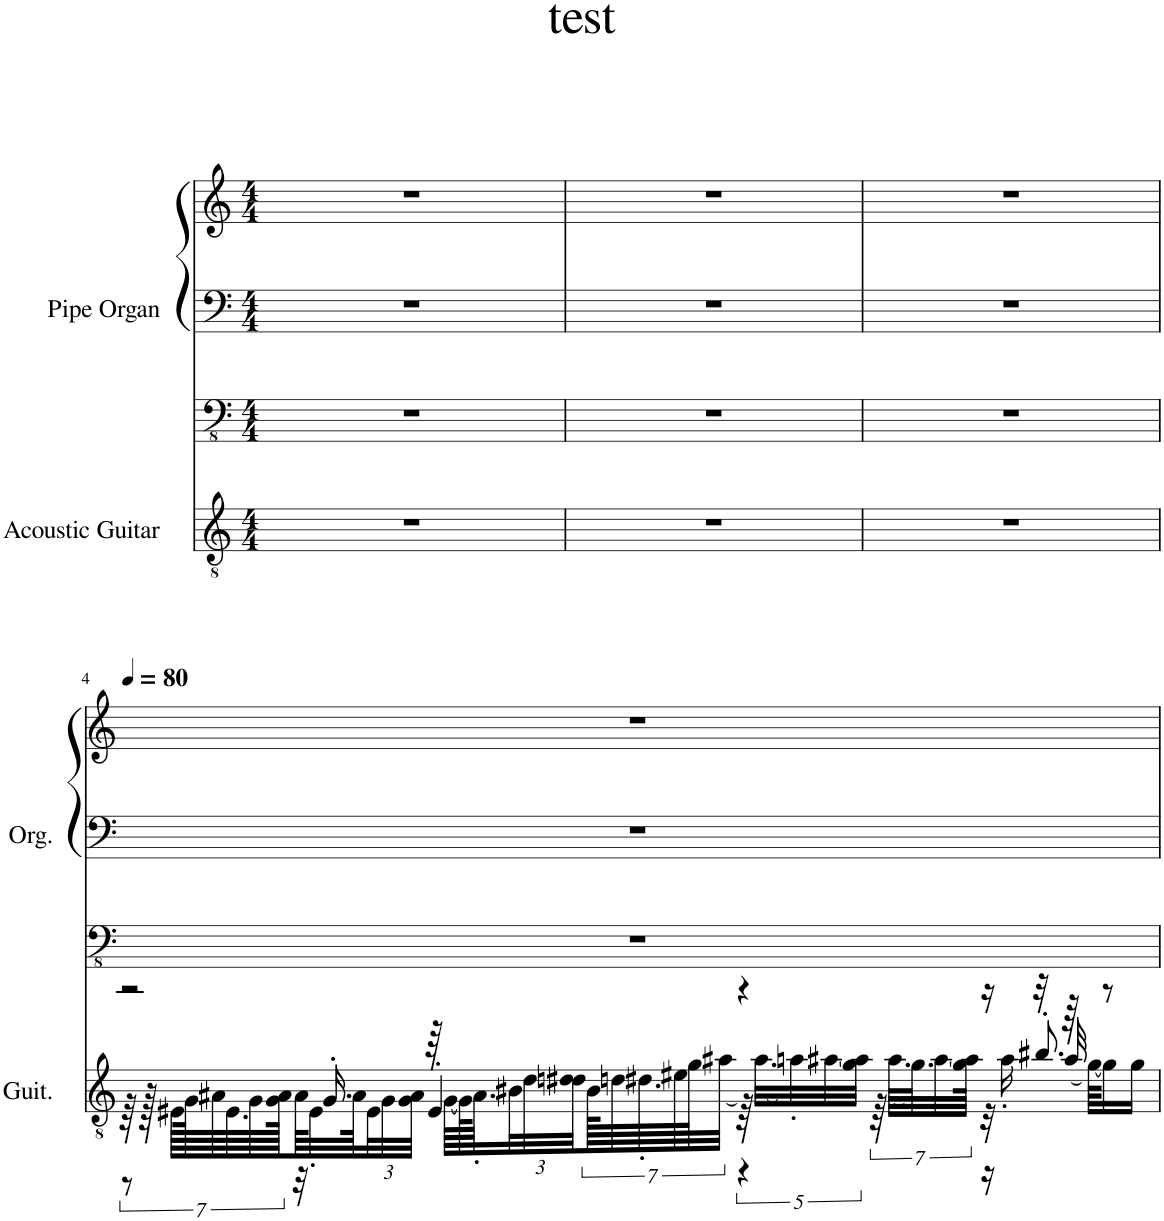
**kern	**kern	**kern	**kern
*part2	*part1	*part1	*part1
*staff4	*staff3	*staff2	*staff1
*I"Acoustic Guitar	*I"Pipe Organ	*	*
*I'Guit.	*I'Org.	*	*
*clefGv2	*clefFv4	*clefF4	*clefG2
*k[]	*k[]	*k[]	*k[]
*M4/4	*M4/4	*M4/4	*M4/4
=1	=1	=1	=1
1r	1r	1r	1r
=2	=2	=2	=2
1r	1r	1r	1r
=3	=3	=3	=3
1r	1r	1r	1r
!!LO:LB:g=z
=4	=4	=4	=4
*	*	*	*MM80
*^	*	*	*
*	*^	*	*	*
2r	56r	8r	1r	1r	1r
.	112r	.	.	.	.
.	56E#X\LLLL	.	.	.	.
.	112G\K	.	.	.	.
.	56A#X\	.	.	.	.
.	56.E#\	.	.	.	.
.	[56G\	.	.	.	.
.	112G\] [112A#\K	.	.	.	.
.	64A#\J]	32r	.	.	.
.	32E#'\	.	.	.	.
.	.	16.G'/	.	.	.
.	64A#\K	.	.	.	.
*	*Xbrackettup	*	*	*	*
.	48E#\	.	.	.	.
.	[48G\	.	.	.	.
.	48G\] 48A#\JJJ	.	.	.	.
.	64r	4E#'/	.	.	.
.	[64G\LLLL	.	.	.	.
.	128G\K]	.	.	.	.
.	64.A#'\J	.	.	.	.
.	48B#X\	.	.	.	.
.	[48d\	.	.	.	.
.	48dn\] 48d#X\	.	.	.	.
*	*brackettup	*	*	*	*
.	112B#\KL	.	.	.	.
.	56dn\	.	.	.	.
.	56.d#X'\	.	.	.	.
.	56e#X\	.	.	.	.
.	56g\J	.	.	.	.
.	28a#X\JJJ	.	.	.	.
4r	80r	4r	.	.	.
.	40.a#\LLL	.	.	.	.
.	40an'\	.	.	.	.
.	[40a#X\	.	.	.	.
.	40g\ 40a#\]JJJ	.	.	.	.
.	56r	.	.	.	.
.	56.a#\LLLL	.	.	.	.
.	56.g\J	.	.	.	.
.	[28a#\	.	.	.	.
.	56g\ 56a#\]JJJk	.	.	.	.
16r	32r	16r	.	.	.
.	16a#'\	.	.	.	.
32r	.	8.b#X'/	.	.	.
32a#/	64r	.	.	.	.
.	[64g\KKLL	.	.	.	.
8r	16g\]	.	.	.	.
.	16g\JJ	.	.	.	.
*v	*v	*v	*	*	*
=	=	=	=
*-	*-	*-	*-
